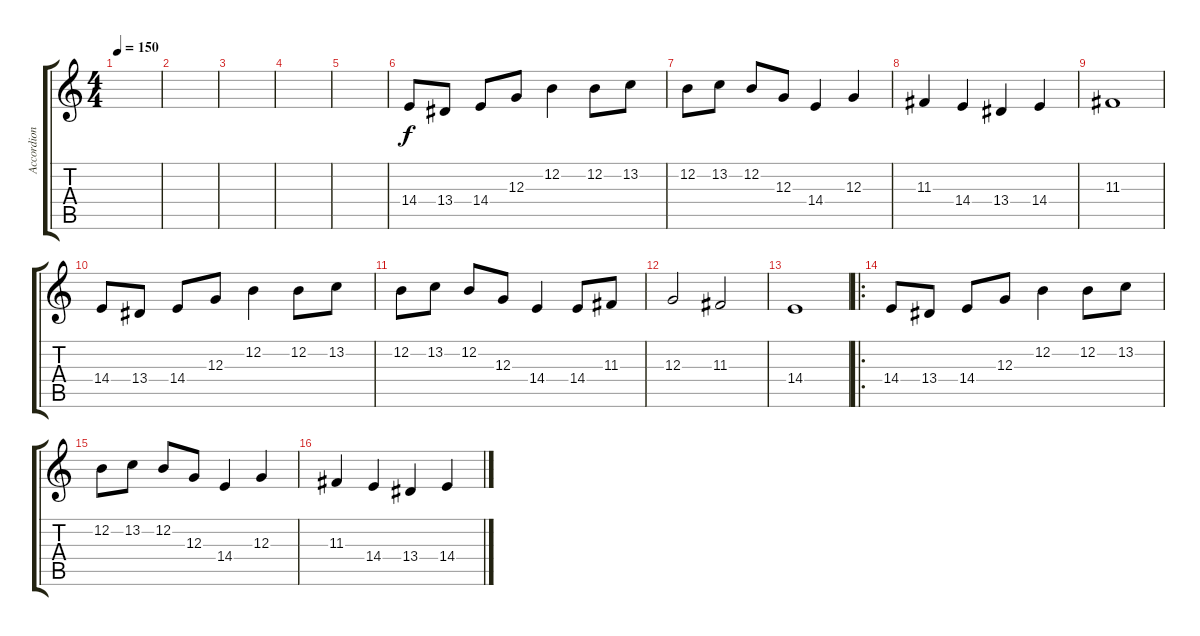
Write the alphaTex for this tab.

\track ("Accordion" "Accordion") {instrument accordion}
\staff {score tabs}
\tuning (E4 B3 G3 D3 A2 E2) {hide}
\ts (4 4)
\tempo 150
\clef g2
\ks c
|
|
|
|
|
14.4.8 13.4.8 14.4.8 12.3.8 12.2.4 12.2.8 13.2.8 |
12.2.8 13.2.8 12.2.8 12.3.8 14.4.4 12.3.4 |
11.3.4 14.4.4 13.4.4 14.4.4 |
11.3.1 |
14.4.8 13.4.8 14.4.8 12.3.8 12.2.4 12.2.8 13.2.8 |
12.2.8 13.2.8 12.2.8 12.3.8 14.4.4 14.4.8 11.3.8 |
12.3.2 11.3.2 |
14.4.1 |
\ro
14.4.8 13.4.8 14.4.8 12.3.8 12.2.4 12.2.8 13.2.8 |
12.2.8 13.2.8 12.2.8 12.3.8 14.4.4 12.3.4 |
11.3.4 14.4.4 13.4.4 14.4.4
